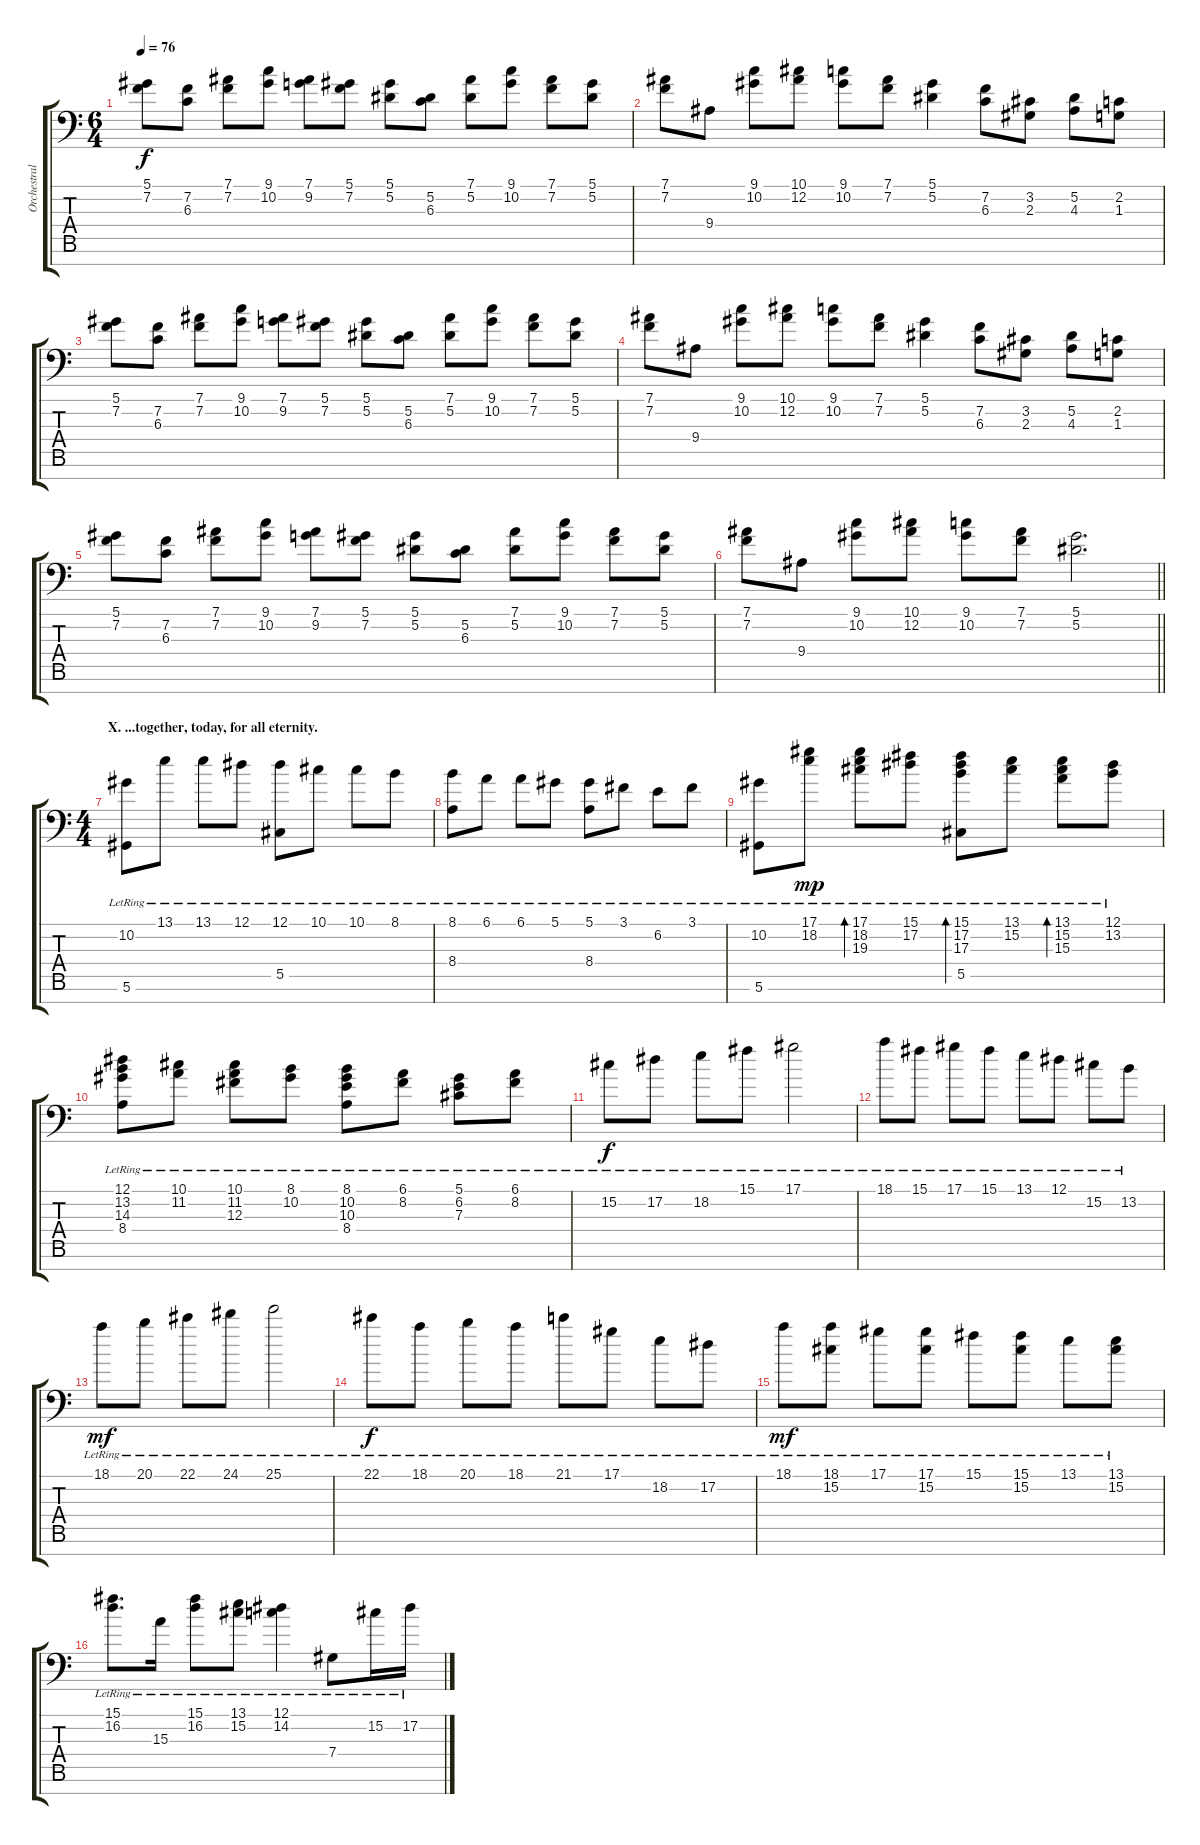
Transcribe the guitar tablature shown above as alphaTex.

\track ("Orchestral (Harp / Marimba)" "Orchestral") {instrument musicbox}
\staff {score tabs}
\tuning (Eb4 Bb3 Gb3 Db3 Ab2 Eb2 Ab1) {hide}
\ts (6 4)
\tempo 76
\clef f4
\ks c
(5.1 7.2).8{dy f instrument orchestralharp} (7.2 6.3).8 (7.1 7.2).8 (9.1 10.2).8 (7.1 9.2).8 (5.1 7.2).8 (5.1 5.2).8 (5.2 6.3).8 (7.1 5.2).8 (9.1 10.2).8 (7.1 7.2).8 (5.1 5.2).8 |
(7.1 7.2).8 9.4.8 (9.1 10.2).8 (10.1 12.2).8 (9.1 10.2).8 (7.1 7.2).8 (5.1 5.2).4 (7.2 6.3).8 (3.2 2.3).8 (5.2 4.3).8 (2.2 1.3).8 |
(5.1 7.2).8 (7.2 6.3).8 (7.1 7.2).8 (9.1 10.2).8 (7.1 9.2).8 (5.1 7.2).8 (5.1 5.2).8 (5.2 6.3).8 (7.1 5.2).8 (9.1 10.2).8 (7.1 7.2).8 (5.1 5.2).8 |
(7.1 7.2).8 9.4.8 (9.1 10.2).8 (10.1 12.2).8 (9.1 10.2).8 (7.1 7.2).8 (5.1 5.2).4 (7.2 6.3).8 (3.2 2.3).8 (5.2 4.3).8 (2.2 1.3).8 |
(5.1 7.2).8 (7.2 6.3).8 (7.1 7.2).8 (9.1 10.2).8 (7.1 9.2).8 (5.1 7.2).8 (5.1 5.2).8 (5.2 6.3).8 (7.1 5.2).8 (9.1 10.2).8 (7.1 7.2).8 (5.1 5.2).8 |
\barLineRight lightlight
(7.1 7.2).8 9.4.8 (9.1 10.2).8 (10.1 12.2).8 (9.1 10.2).8 (7.1 7.2).8 (5.1 5.2).2{d} |
\ts (4 4)
\section ("" "X. ...together, today, for all eternity.")
(10.2{lr} 5.6{lr}).8{instrument musicbox} 13.1{lr}.8 13.1{lr}.8 12.1{lr}.8 (12.1{lr} 5.5{lr}).8 10.1{lr}.8 10.1{lr}.8 8.1{lr}.8 |
(8.1{lr} 8.4{lr}).8 6.1{lr}.8 6.1{lr}.8 5.1{lr}.8 (5.1{lr} 8.4{lr}).8 3.1{lr}.8 6.2{lr}.8 3.1{lr}.8 |
(10.2{lr} 5.6{lr}).8 (17.1{lr} 18.2).8{dy mp} (17.1{lr} 18.2 19.3).8{bd 120} (15.1{lr} 17.2).8 (15.1{lr} 17.2 17.3 5.5{lr}).8{bd 120} (13.1{lr} 15.2).8 (13.1{lr} 15.2 15.3).8{bd 120} (12.1{lr} 13.2).8 |
(12.1{lr} 13.2 14.3 8.4{lr}).8 (10.1{lr} 11.2).8 (10.1{lr} 11.2 12.3).8 (8.1{lr} 10.2).8 (8.1{lr} 10.2 10.3 8.4{lr}).8 (6.1{lr} 8.2).8 (5.1{lr} 6.2 7.3).8 (6.1{lr} 8.2).8 |
15.2{lr}.8{dy f} 17.2{lr}.8 18.2{lr}.8 15.1{lr}.8 17.1{lr}.2 |
18.1{lr}.8 15.1{lr}.8 17.1{lr}.8 15.1{lr}.8 13.1{lr}.8 12.1{lr}.8 15.2{lr}.8 13.2{lr}.8 |
18.1{lr}.8{dy mf} 20.1{lr}.8 22.1{lr}.8 24.1{lr}.8 25.1{lr}.2 |
22.1{lr}.8{dy f} 18.1{lr}.8 20.1{lr}.8 18.1{lr}.8 21.1{lr}.8 17.1{lr}.8 18.2{lr}.8 17.2{lr}.8 |
18.1{lr}.8{dy mf} (18.1 15.2{lr}).8 17.1{lr}.8 (17.1 15.2{lr}).8 15.1{lr}.8 (15.1 15.2{lr}).8 13.1{lr}.8 (13.1 15.2{lr}).8 |
(15.1 16.2{lr}).8{d} 15.3{lr}.16 (15.1 16.2{lr}).8 (13.1 15.2{lr}).8 (12.1 14.2{lr}).4 7.4{lr}.8 15.2{lr}.16 17.2{lr}.16
